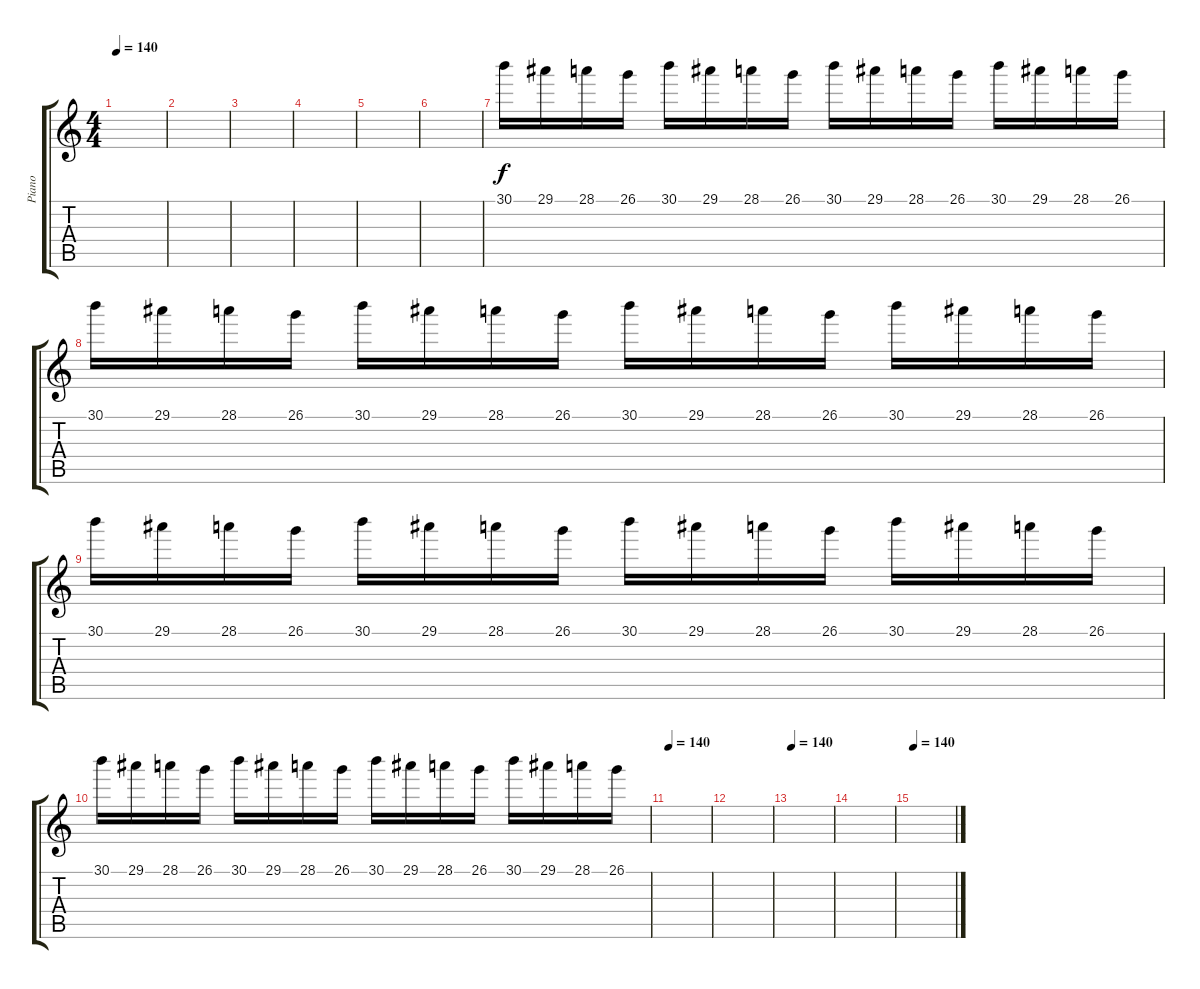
\track ("Piano" "Piano") {instrument acousticgrandpiano}
\staff {score tabs}
\tuning (F4 B3 G3 D3 A2 E2) {hide}
\ts (4 4)
\tempo 140
\tempo 120
\tempo 140
\clef g2
\ks c
|
|
|
|
|
|
30.1.16 29.1.16 28.1.16 26.1.16 30.1.16 29.1.16 28.1.16 26.1.16 30.1.16 29.1.16 28.1.16 26.1.16 30.1.16 29.1.16 28.1.16 26.1.16 |
30.1.16 29.1.16 28.1.16 26.1.16 30.1.16 29.1.16 28.1.16 26.1.16 30.1.16 29.1.16 28.1.16 26.1.16 30.1.16 29.1.16 28.1.16 26.1.16 |
30.1.16 29.1.16 28.1.16 26.1.16 30.1.16 29.1.16 28.1.16 26.1.16 30.1.16 29.1.16 28.1.16 26.1.16 30.1.16 29.1.16 28.1.16 26.1.16 |
30.1.16 29.1.16 28.1.16 26.1.16 30.1.16 29.1.16 28.1.16 26.1.16 30.1.16 29.1.16 28.1.16 26.1.16 30.1.16 29.1.16 28.1.16 26.1.16 |
\tempo 140
|
|
\tempo 140
|
|
\tempo 140
